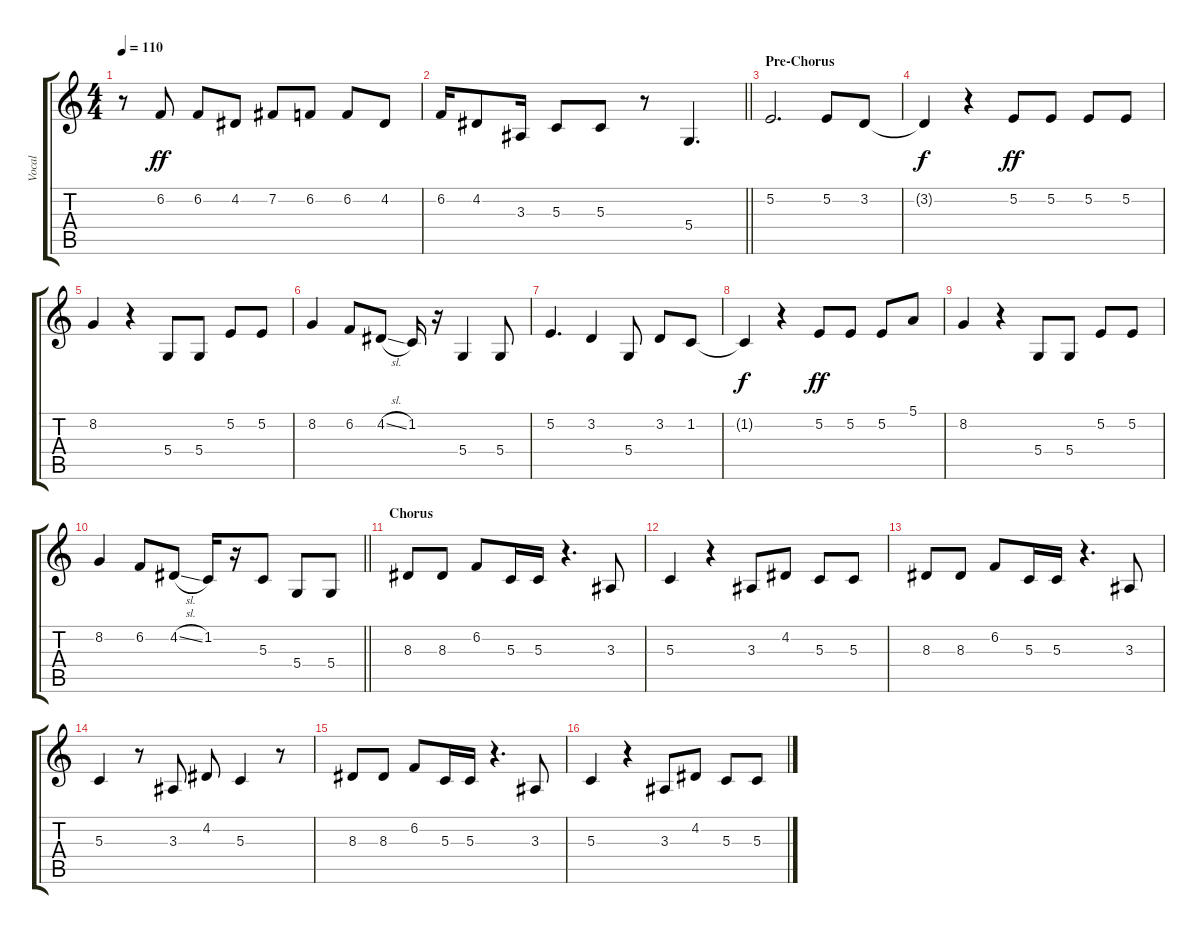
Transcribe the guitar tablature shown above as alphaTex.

\track ("Vocal" "Vocal") {instrument lead6voice}
\staff {score tabs}
\tuning (E4 B3 G3 D3 A2 E2) {hide}
\ts (4 4)
\tempo 110
\clef g2
\ks c
r.8{dy f} 6.2.8{dy ff} 6.2.8 4.2.8 7.2.8 6.2.8 6.2.8 4.2.8 |
\barLineRight lightlight
6.2.16 4.2.8 3.3.16 5.3.8 5.3.8 r.8 5.4.4{d} |
\section ("" "Pre-Chorus")
5.2.2{d} 5.2.8 3.2.8 |
3.2{t}.4{dy f} r.4 5.2.8{dy ff} 5.2.8 5.2.8 5.2.8 |
8.2.4 r.4 5.4.8 5.4.8 5.2.8 5.2.8 |
8.2.4 6.2.8 4.2{sl}.8 1.2.16 r.16 5.4.4 5.4.8 |
5.2.4{d} 3.2.4 5.4.8 3.2.8 1.2.8 |
1.2{t}.4{dy f} r.4 5.2.8{dy ff} 5.2.8 5.2.8 5.1.8 |
8.2.4 r.4 5.4.8 5.4.8 5.2.8 5.2.8 |
\barLineRight lightlight
8.2.4 6.2.8 4.2{sl}.8 1.2.16 r.16 5.3.8 5.4.8 5.4.8 |
\section ("" "Chorus")
8.3.8 8.3.8 6.2.8 5.3.16 5.3.16 r.4{d} 3.3.8 |
5.3.4 r.4 3.3.8 4.2.8 5.3.8 5.3.8 |
8.3.8 8.3.8 6.2.8 5.3.16 5.3.16 r.4{d} 3.3.8 |
5.3.4 r.8 3.3.8 4.2.8 5.3.4 r.8 |
8.3.8 8.3.8 6.2.8 5.3.16 5.3.16 r.4{d} 3.3.8 |
5.3.4 r.4 3.3.8 4.2.8 5.3.8 5.3.8
